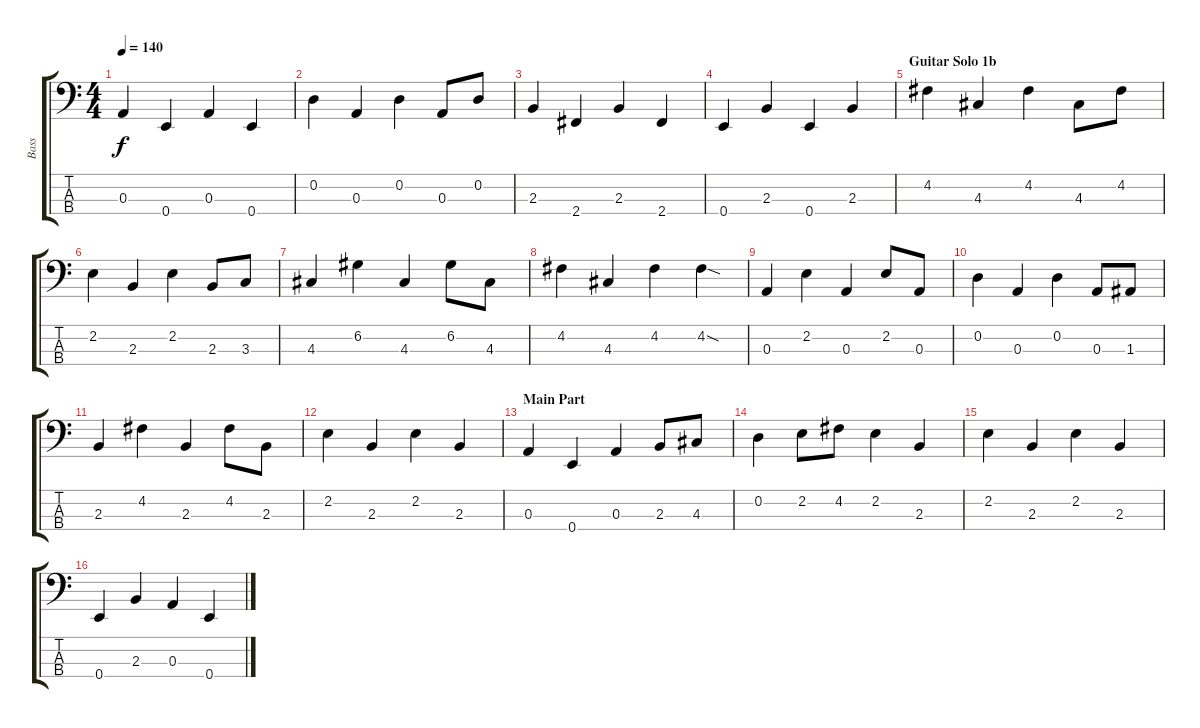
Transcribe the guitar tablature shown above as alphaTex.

\track ("Bass" "Bass") {instrument electricbassfinger}
\staff {score tabs}
\tuning (G2 D2 A1 E1) {hide}
\ts (4 4)
\tempo 140
\clef f4
\ks c
0.3.4{dy f} 0.4.4 0.3.4 0.4.4 |
0.2.4 0.3.4 0.2.4 0.3.8 0.2.8 |
2.3.4 2.4.4 2.3.4 2.4.4 |
0.4.4 2.3.4 0.4.4 2.3.4 |
\section ("" "Guitar Solo 1b")
4.2.4 4.3.4 4.2.4 4.3.8 4.2.8 |
2.2.4 2.3.4 2.2.4 2.3.8 3.3.8 |
4.3.4 6.2.4 4.3.4 6.2.8 4.3.8 |
4.2.4 4.3.4 4.2.4 4.2{sod}.4 |
0.3.4 2.2.4 0.3.4 2.2.8 0.3.8 |
0.2.4 0.3.4 0.2.4 0.3.8 1.3.8 |
2.3.4 4.2.4 2.3.4 4.2.8 2.3.8 |
2.2.4 2.3.4 2.2.4 2.3.4 |
\section ("" "Main Part")
0.3.4 0.4.4 0.3.4 2.3.8 4.3.8 |
0.2.4 2.2.8 4.2.8 2.2.4 2.3.4 |
2.2.4 2.3.4 2.2.4 2.3.4 |
0.4.4 2.3.4 0.3.4 0.4.4
